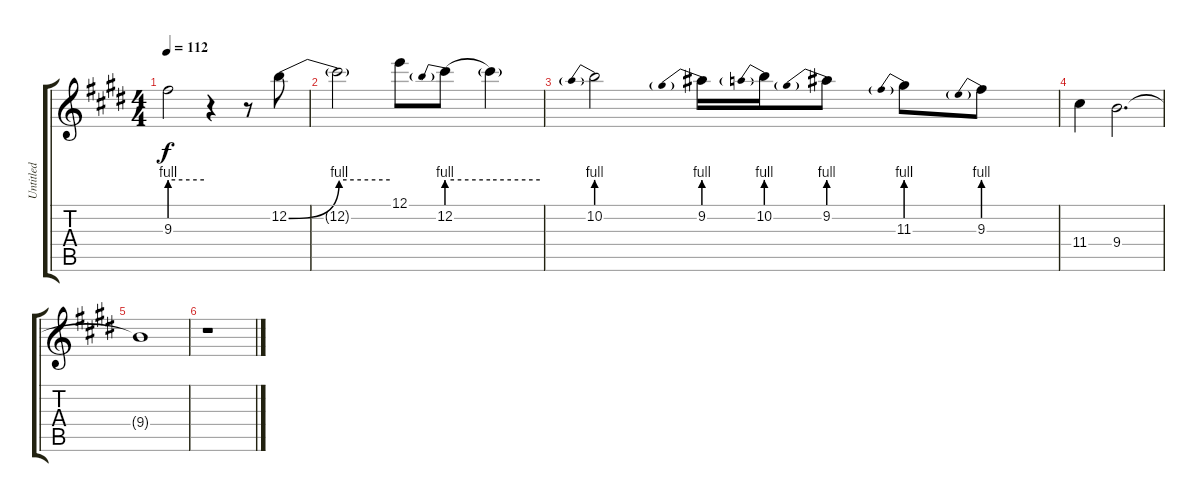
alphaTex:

\track ("Untitled" "Untitled") {instrument distortionguitar}
\staff {score tabs}
\tuning (E4 B3 G3 D3 A2 E2) {hide}
\ts (4 4)
\tempo 112
\clef g2
\ks c#minor
9.3{be (hold 0 4 60 4) t}.2{dy f} r.4 r.8 12.2{be (bend 0 0 60 4)}.8 |
\ks e
12.2{be (hold 0 4 60 4) t}.2 12.1.8 12.2{be (prebend 0 4 60 4)}.8 12.2{be (hold 0 4 60 4) t}.4 |
\ks c#minor
10.2{be (prebend 0 4 60 4)}.2 9.2{be (prebend 0 4 60 4)}.16 10.2{be (prebend 0 4 60 4)}.16 9.2{be (prebend 0 4 60 4)}.8 11.3{be (prebend 0 4 60 4)}.8 9.3{be (prebend 0 4 60 4)}.8 |
11.4.4 9.4.2{d} |
9.4{t}.1 |
r.1
